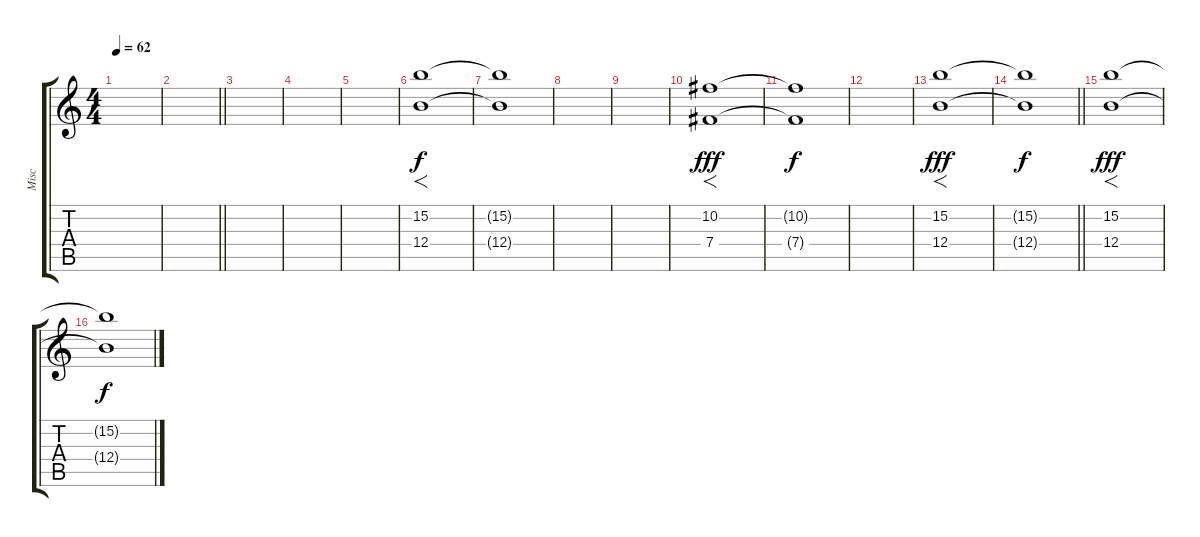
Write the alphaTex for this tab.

\track ("Misc" "Misc") {instrument guitarharmonics}
\staff {score tabs}
\tuning (Db4 Ab3 E3 B2 Gb2 B1) {hide}
\ts (4 4)
\tempo 62
\clef g2
\ks c
|
\barLineRight lightlight
|
\section ("" "")
|
|
|
(15.2 12.4).1{f} |
(15.2{t} 12.4{t}).1{dy f} |
|
|
(10.2 7.4).1{f dy fff} |
(10.2{t} 7.4{t}).1{dy f} |
|
(15.2 12.4).1{f dy fff} |
\barLineRight lightlight
(15.2{t} 12.4{t}).1{dy f} |
\section ("" "")
(15.2 12.4).1{f dy fff} |
(15.2{t} 12.4{t}).1{dy f}
